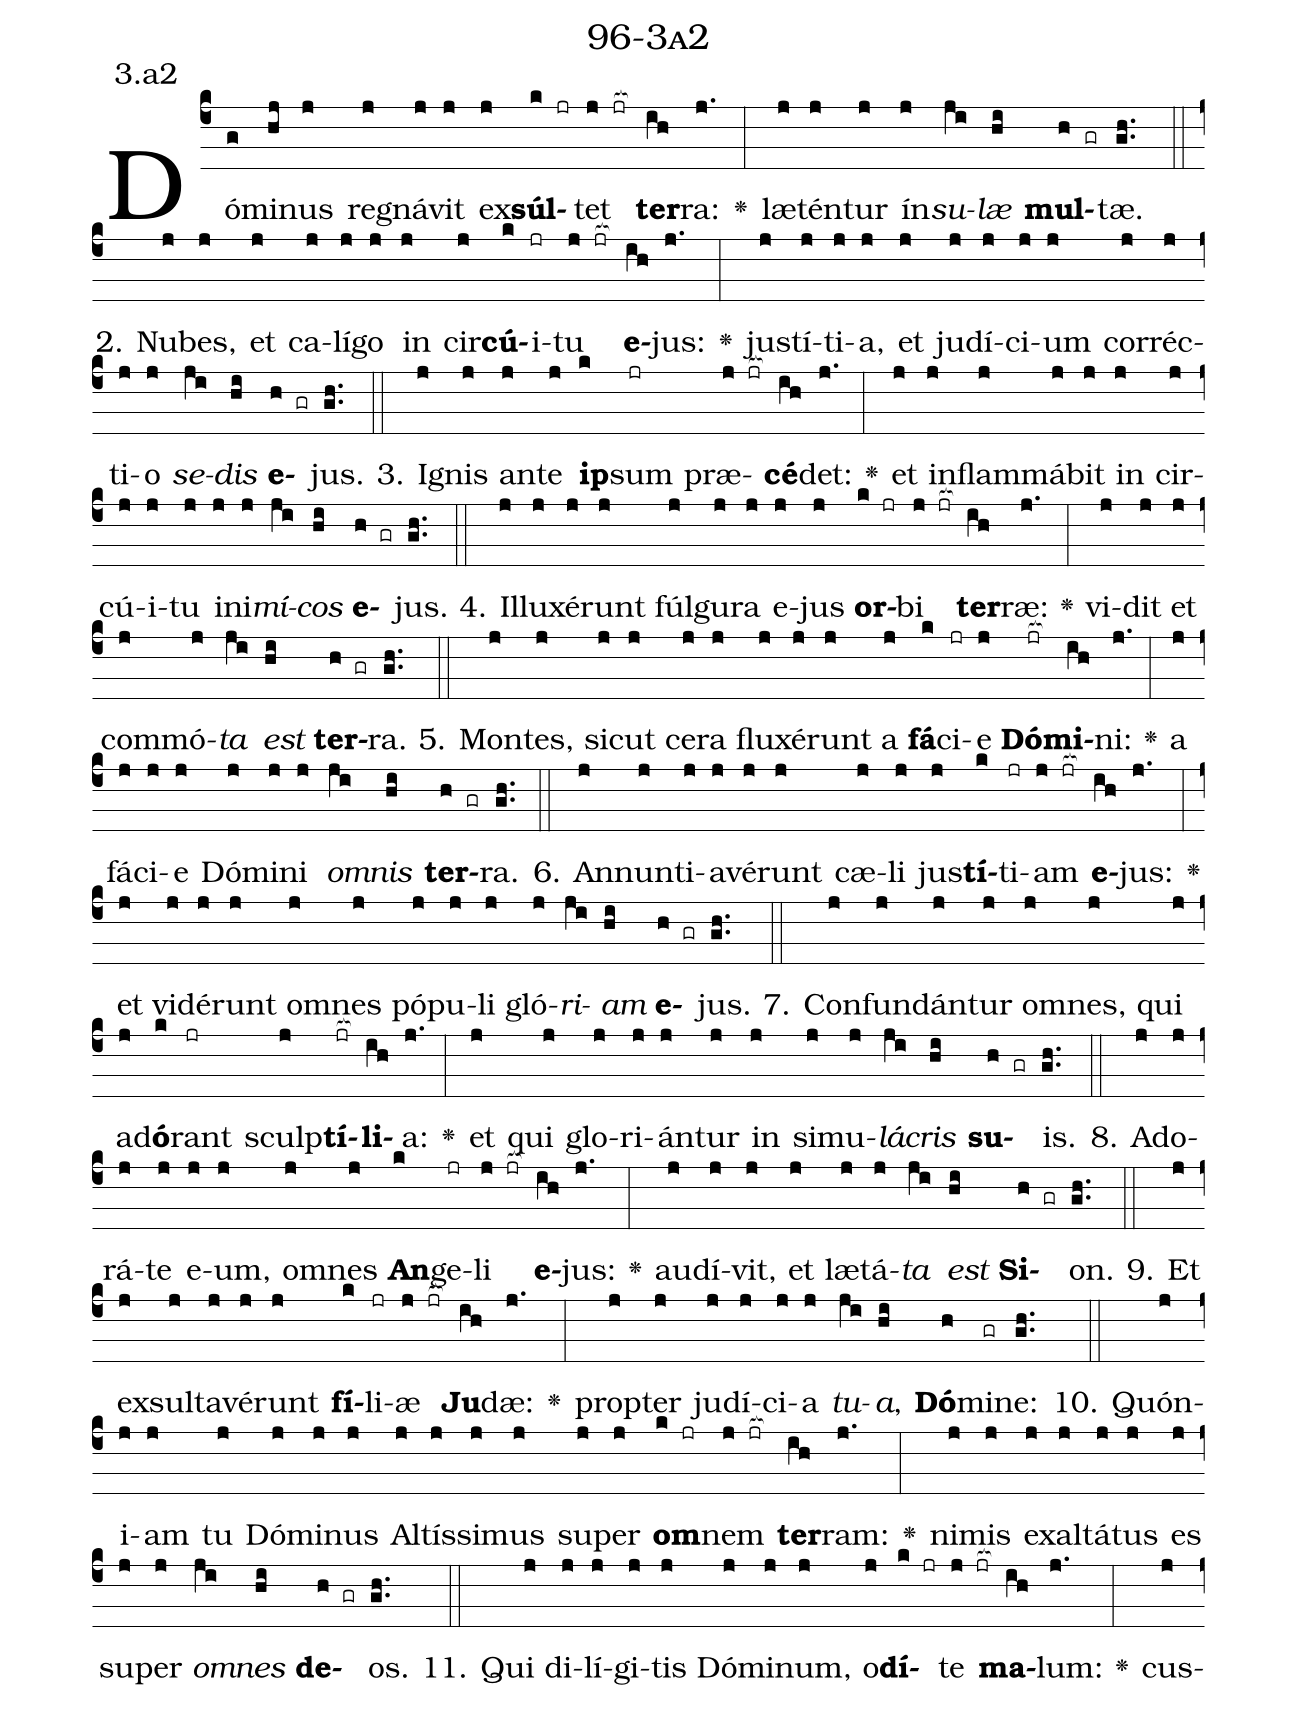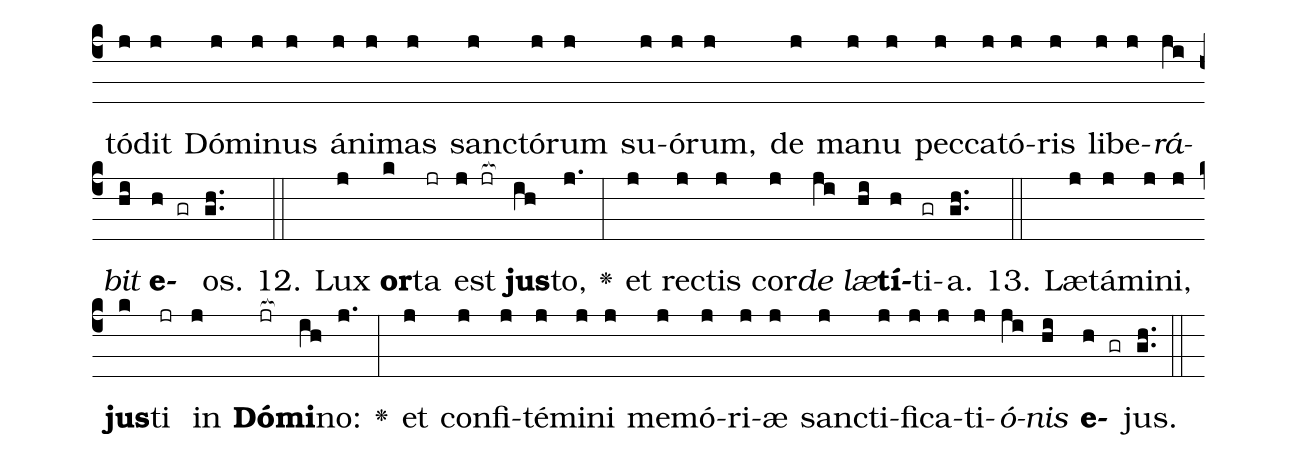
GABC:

name: 96-3a2;
annotation: 3.a2;
%%
(c4)Dó(g)mi(hj)nus(j) re(j)gná(j)vit(j) ex(j)<b>súl</b>(k jr)tet(j jr[ocb:1{]) <b>ter</b>(ih[ocb:0}])ra:(j.) <v>\greheightstar</v>(:) læ(j)tén(j)tur(j) ín(j)<i>su</i>(ji)<i>læ</i>(hi) <b>mul</b>(h gr)tæ.(gh..) (::)
2. Nu(j)bes,(j) et(j) ca(j)lí(j)go(j) in(j) cir(j)<b>cú</b>(k)i(jr)tu(j jr[ocb:1{]) <b>e</b>(ih[ocb:0}])jus:(j.) <v>\greheightstar</v>(:) jus(j)tí(j)ti(j)a,(j) et(j) ju(j)dí(j)ci(j)um(j) cor(j)réc(j)ti(j)o(j) <i>se</i>(ji)<i>dis</i>(hi) <b>e</b>(h gr)jus.(gh..) (::)
3. I(j)gnis(j) an(j)te(j) <b>ip</b>(k)sum(jr) præ(j jr[ocb:1{])<b>cé</b>(ih[ocb:0}])det:(j.) <v>\greheightstar</v>(:) et(j) in(j)flam(j)má(j)bit(j) in(j) cir(j)cú(j)i(j)tu(j) in(j)i(j)<i>mí</i>(ji)<i>cos</i>(hi) <b>e</b>(h gr)jus.(gh..) (::)
4. Il(j)lu(j)xé(j)runt(j) fúl(j)gu(j)ra(j) e(j)jus(j) <b>or</b>(k jr)bi(j jr[ocb:1{]) <b>ter</b>(ih[ocb:0}])ræ:(j.) <v>\greheightstar</v>(:) vi(j)dit(j) et(j) com(j)mó(j)<i>ta</i>(ji) <i>est</i>(hi) <b>ter</b>(h gr)ra.(gh..) (::)
5. Mon(j)tes,(j) sic(j)ut(j) ce(j)ra(j) flu(j)xé(j)runt(j) a(j) <b>fá</b>(k)ci(jr)e(j) <b>Dó</b>(jr[ocb:1{])<b>mi</b>(ih[ocb:0}])ni:(j.) <v>\greheightstar</v>(:) a(j) fá(j)ci(j)e(j) Dó(j)mi(j)ni(j) <i>om</i>(ji)<i>nis</i>(hi) <b>ter</b>(h gr)ra.(gh..) (::)
6. An(j)nun(j)ti(j)a(j)vé(j)runt(j) cæ(j)li(j) jus(j)<b>tí</b>(k)ti(jr)am(j jr[ocb:1{]) <b>e</b>(ih[ocb:0}])jus:(j.) <v>\greheightstar</v>(:) et(j) vi(j)dé(j)runt(j) om(j)nes(j) pó(j)pu(j)li(j) gló(j)<i>ri</i>(ji)<i>am</i>(hi) <b>e</b>(h gr)jus.(gh..) (::)
7. Con(j)fun(j)dán(j)tur(j) om(j)nes,(j) qui(j) ad(j)<b>ó</b>(k)rant(jr) sculp(j)<b>tí</b>(jr[ocb:1{])<b>li</b>(ih[ocb:0}])a:(j.) <v>\greheightstar</v>(:) et(j) qui(j) glo(j)ri(j)án(j)tur(j) in(j) si(j)mu(j)<i>lá</i>(ji)<i>cris</i>(hi) <b>su</b>(h gr)is.(gh..) (::)
8. Ad(j)o(j)rá(j)te(j) e(j)um,(j) om(j)nes(j) <b>An</b>(k)ge(jr)li(j jr[ocb:1{]) <b>e</b>(ih[ocb:0}])jus:(j.) <v>\greheightstar</v>(:) au(j)dí(j)vit,(j) et(j) læ(j)tá(j)<i>ta</i>(ji) <i>est</i>(hi) <b>Si</b>(h gr)on.(gh..) (::)
9. Et(j) ex(j)sul(j)ta(j)vé(j)runt(j) <b>fí</b>(k)li(jr)æ(j jr[ocb:1{]) <b>Ju</b>(ih[ocb:0}])dæ:(j.) <v>\greheightstar</v>(:) prop(j)ter(j) ju(j)dí(j)ci(j)a(j) <i>tu</i>(ji)<i>a</i>,(hi) <b>Dó</b>(h)mi(gr)ne:(gh..) (::)
10. Quón(j)i(j)am(j) tu(j) Dó(j)mi(j)nus(j) Al(j)tís(j)si(j)mus(j) su(j)per(j) <b>om</b>(k jr)nem(j jr[ocb:1{]) <b>ter</b>(ih[ocb:0}])ram:(j.) <v>\greheightstar</v>(:) ni(j)mis(j) ex(j)al(j)tá(j)tus(j) es(j) su(j)per(j) <i>om</i>(ji)<i>nes</i>(hi) <b>de</b>(h gr)os.(gh..) (::)
11. Qui(j) di(j)lí(j)gi(j)tis(j) Dó(j)mi(j)num,(j) o(j)<b>dí</b>(k jr)te(j jr[ocb:1{]) <b>ma</b>(ih[ocb:0}])lum:(j.) <v>\greheightstar</v>(:) cus(j)tó(j)dit(j) Dó(j)mi(j)nus(j) á(j)ni(j)mas(j) sanc(j)tó(j)rum(j) su(j)ó(j)rum,(j) de(j) ma(j)nu(j) pec(j)ca(j)tó(j)ris(j) li(j)be(j)<i>rá</i>(ji)<i>bit</i>(hi) <b>e</b>(h gr)os.(gh..) (::)
12. Lux(j) <b>or</b>(k)ta(jr) est(j jr[ocb:1{]) <b>jus</b>(ih[ocb:0}])to,(j.) <v>\greheightstar</v>(:) et(j) rec(j)tis(j) cor(j)<i>de</i>(ji) <i>læ</i>(hi)<b>tí</b>(h)ti(gr)a.(gh..) (::)
13. Læ(j)tá(j)mi(j)ni,(j) <b>jus</b>(k)ti(jr) in(j) <b>Dó</b>(jr[ocb:1{])<b>mi</b>(ih[ocb:0}])no:(j.) <v>\greheightstar</v>(:) et(j) con(j)fi(j)té(j)mi(j)ni(j) me(j)mó(j)ri(j)æ(j) sanc(j)ti(j)fi(j)ca(j)ti(j)<i>ó</i>(ji)<i>nis</i>(hi) <b>e</b>(h gr)jus.(gh..) (::)
